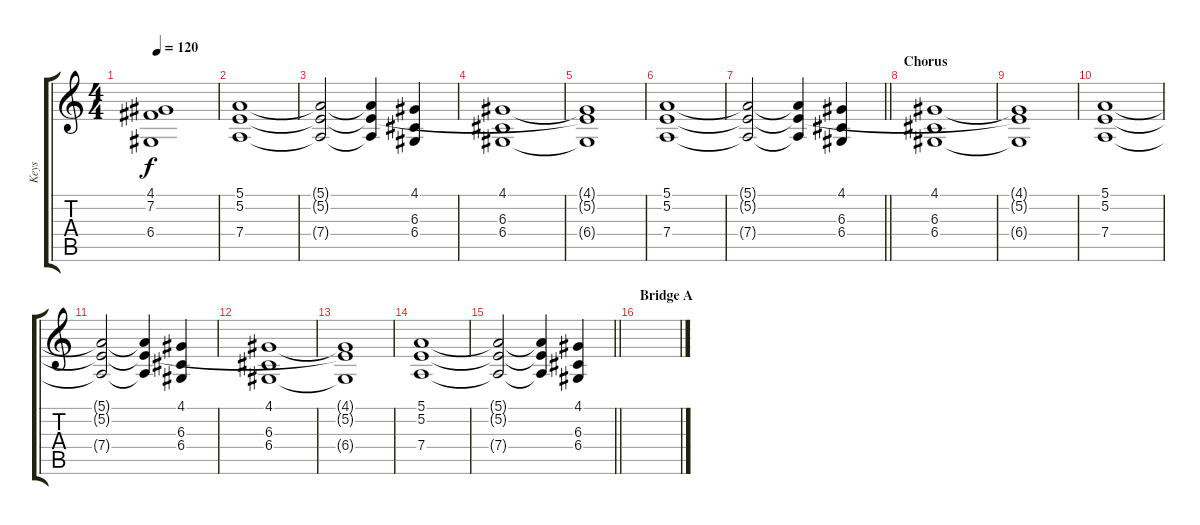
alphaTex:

\track ("Keys" "Keys") {instrument stringensemble1}
\staff {score tabs}
\tuning (E4 B3 G3 D3 A2 E2) {hide}
\ts (4 4)
\tempo 120
\clef g2
\ks c
(4.1{t} 7.2{t} 6.4{t}).1{dy f} |
(5.1 5.2 7.4).1 |
(5.1{t} 5.2{t} 7.4{t}).2 (5.1{t} 5.2{t} 7.4{t}).4 (4.1 6.3 6.4).4 |
(4.1 6.3 6.4).1 |
(4.1{t} 5.2{t} 6.4{t}).1 |
(5.1 5.2 7.4).1 |
\barLineRight lightlight
(5.1{t} 5.2{t} 7.4{t}).2 (5.1{t} 5.2{t} 7.4{t}).4 (4.1 6.3 6.4).4 |
\section ("" "Chorus")
(4.1 6.3 6.4).1 |
(4.1{t} 5.2{t} 6.4{t}).1 |
(5.1 5.2 7.4).1 |
(5.1{t} 5.2{t} 7.4{t}).2 (5.1{t} 5.2{t} 7.4{t}).4 (4.1 6.3 6.4).4 |
(4.1 6.3 6.4).1 |
(4.1{t} 5.2{t} 6.4{t}).1 |
(5.1 5.2 7.4).1 |
\barLineRight lightlight
(5.1{t} 5.2{t} 7.4{t}).2 (5.1{t} 5.2{t} 7.4{t}).4 (4.1 6.3 6.4).4 |
\section ("" "Bridge A")
